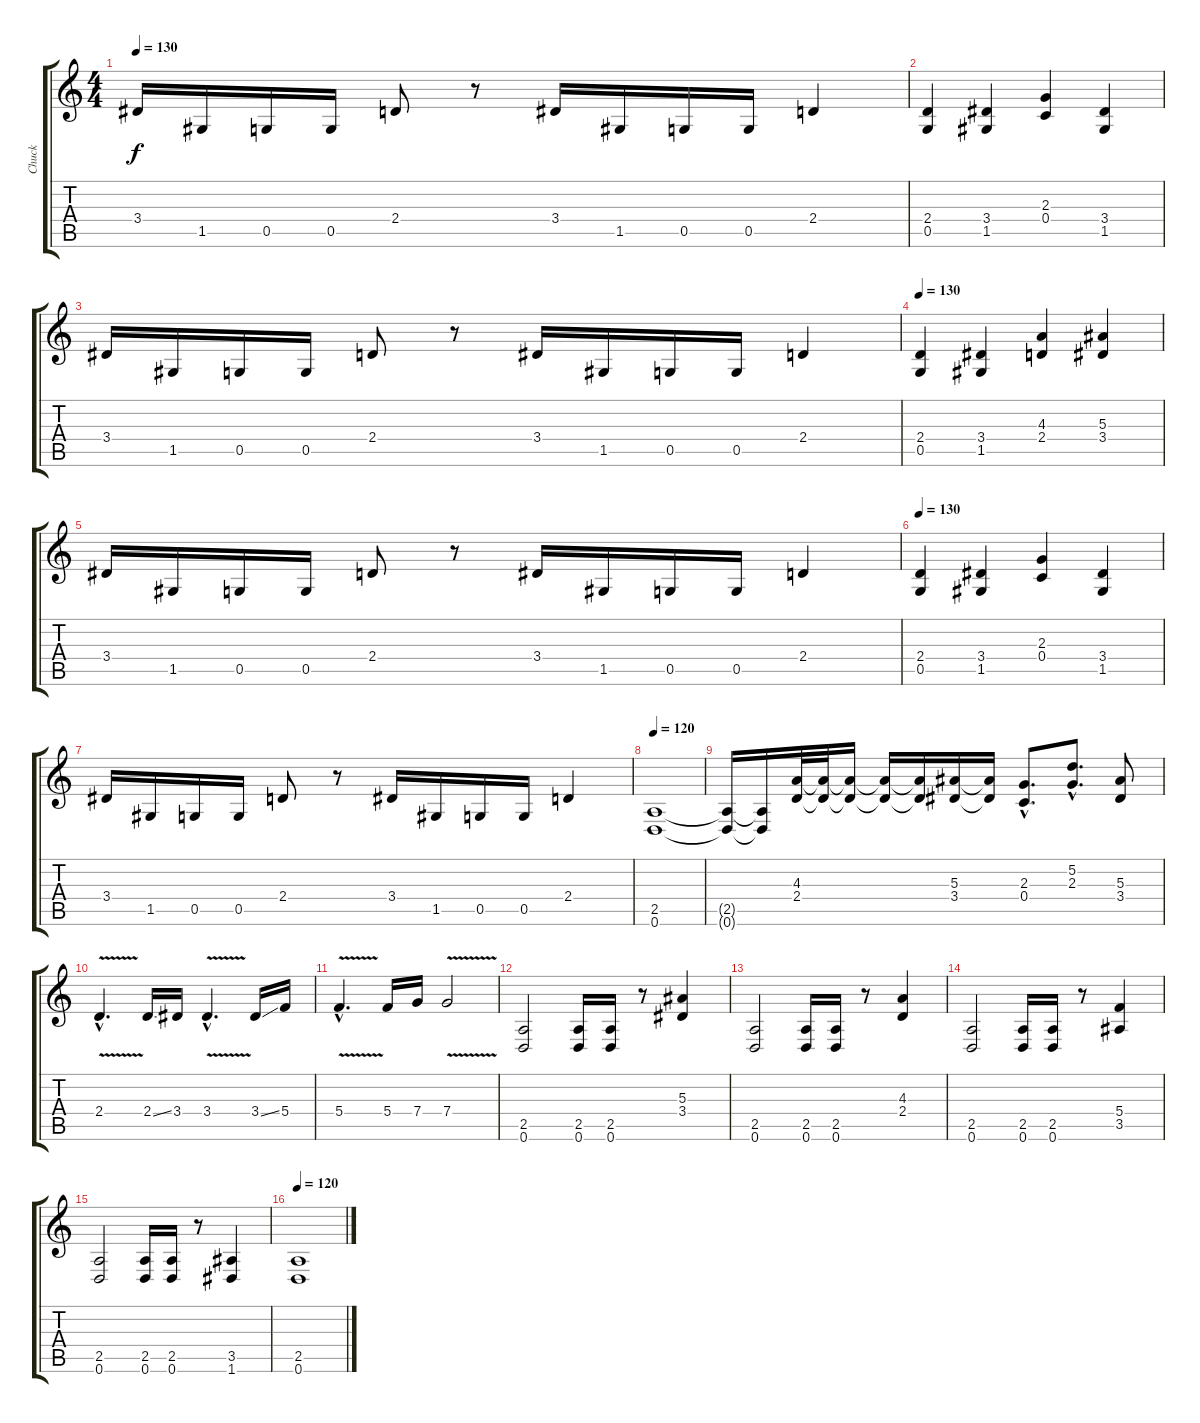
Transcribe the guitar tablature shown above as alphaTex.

\track ("Chuck" "Chuck") {instrument distortionguitar}
\staff {score tabs}
\tuning (D4 A3 F3 C3 G2 D2) {hide}
\ts (4 4)
\tempo 130
\clef g2
\ks c
3.4.16{dy f} 1.5.16 0.5.16 0.5.16 2.4.8 r.8 3.4.16 1.5.16 0.5.16 0.5.16 2.4.4 |
(2.4 0.5).4 (3.4 1.5).4 (2.3 0.4).4 (3.4 1.5).4 |
3.4.16 1.5.16 0.5.16 0.5.16 2.4.8 r.8 3.4.16 1.5.16 0.5.16 0.5.16 2.4.4 |
\tempo 130
(2.4 0.5).4 (3.4 1.5).4 (4.3 2.4).4 (5.3 3.4).4 |
3.4.16 1.5.16 0.5.16 0.5.16 2.4.8 r.8 3.4.16 1.5.16 0.5.16 0.5.16 2.4.4 |
\tempo 130
(2.4 0.5).4 (3.4 1.5).4 (2.3 0.4).4 (3.4 1.5).4 |
3.4.16 1.5.16 0.5.16 0.5.16 2.4.8 r.8 3.4.16 1.5.16 0.5.16 0.5.16 2.4.4 |
\tempo 120
(2.5 0.6).1 |
(2.5{t} 0.6{t}).16 (2.5{t} 0.6{t}).16 (4.3 2.4).32 (4.3{t} 2.4{t}).32 (4.3{t} 2.4{t}).16 (4.3{t} 2.4{t}).16 (4.3{t} 2.4{t}).16 (5.3 3.4).16 (5.3{t} 3.4{t}).16 (2.3{hac} 0.4{hac}).8{d} (5.2{hac} 2.3{hac}).8{d} (5.3 3.4).8 |
2.4{v hac}.4{d} 2.4{ss}.16 3.4.16 3.4{v hac}.4{d} 3.4{ss}.16 5.4.16 |
5.4{v hac}.4{d} 5.4.16 7.4.16 7.4{v}.2 |
(2.5 0.6).2 (2.5 0.6).16 (2.5 0.6).16 r.8 (5.3 3.4).4 |
(2.5 0.6).2 (2.5 0.6).16 (2.5 0.6).16 r.8 (4.3 2.4).4 |
(2.5 0.6).2 (2.5 0.6).16 (2.5 0.6).16 r.8 (5.4 3.5).4 |
(2.5 0.6).2 (2.5 0.6).16 (2.5 0.6).16 r.8 (3.5 1.6).4 |
\tempo 120
(2.5 0.6).1
